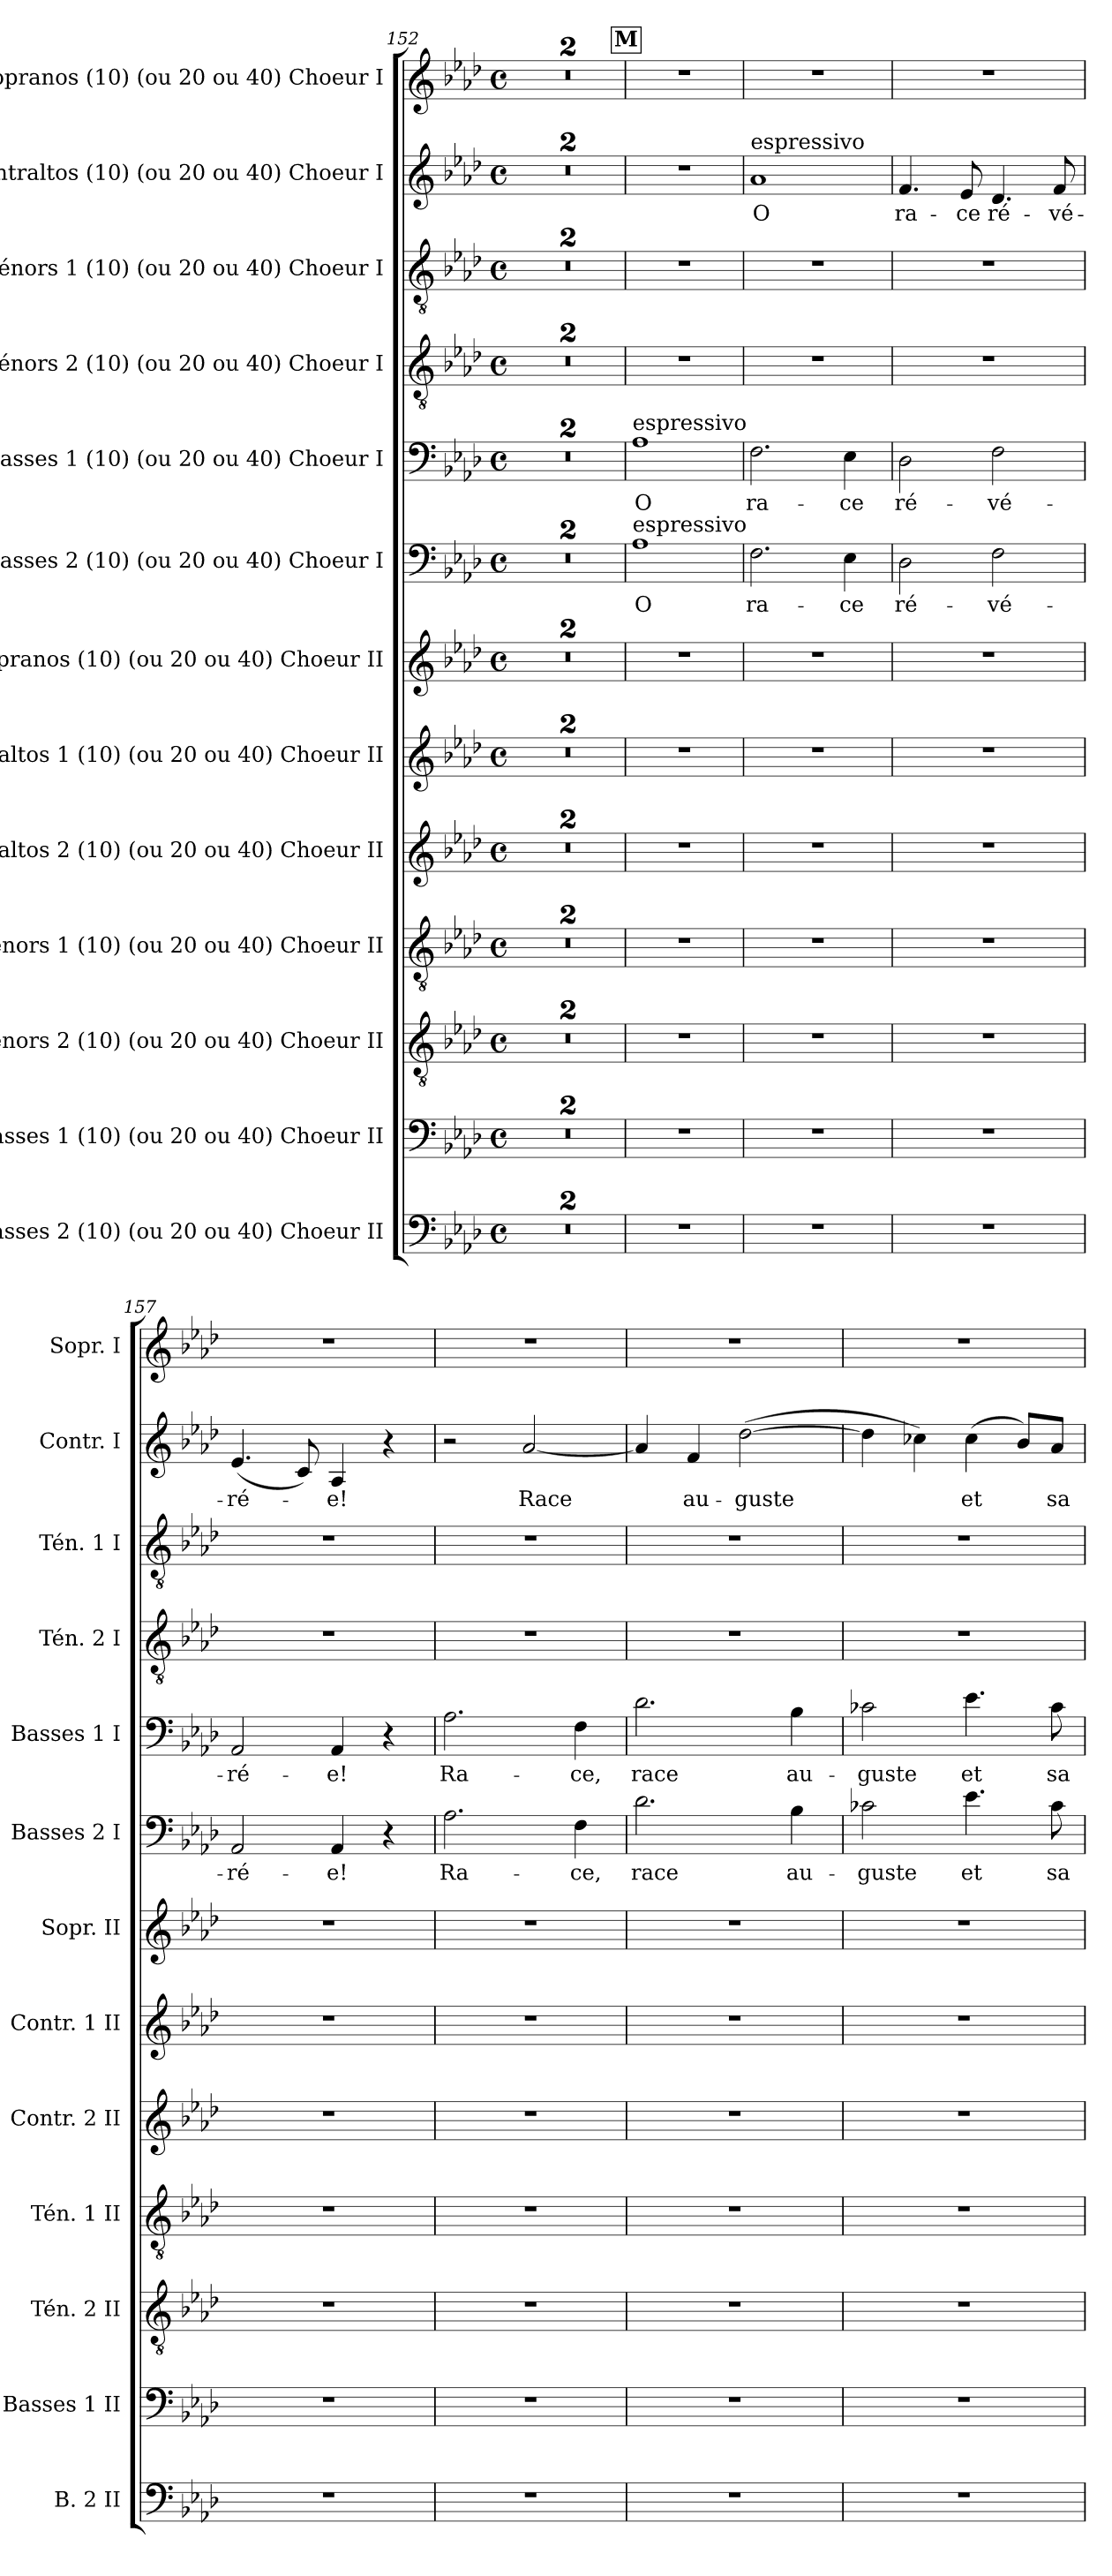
**kern	**kern	**kern	**kern	**kern	**kern	**kern	**kern	**text	**kern	**text	**kern	**kern	**kern	**text	**kern
*part13	*part12	*part11	*part10	*part9	*part8	*part7	*part6	*part6	*part5	*part5	*part4	*part3	*part2	*part2	*part1
*staff13	*staff12	*staff11	*staff10	*staff9	*staff8	*staff7	*staff6	*staff6	*staff5	*staff5	*staff4	*staff3	*staff2	*staff2	*staff1
*I"Basses 2 (10) (ou 20 ou 40) Choeur II	*I"Basses 1 (10) (ou 20 ou 40) Choeur II	*I"Ténors 2 (10) (ou 20 ou 40) Choeur II	*I"Ténors 1 (10) (ou 20 ou 40) Choeur II	*I"Contraltos 2 (10) (ou 20 ou 40) Choeur II	*I"Contraltos 1 (10) (ou 20 ou 40) Choeur II	*I"Sopranos (10) (ou 20 ou 40) Choeur II	*I"Basses 2 (10) (ou 20 ou 40) Choeur I	*	*I"Basses 1 (10) (ou 20 ou 40) Choeur I	*	*I"Ténors 2 (10) (ou 20 ou 40) Choeur I	*I"Ténors 1 (10) (ou 20 ou 40) Choeur I	*I"Contraltos (10) (ou 20 ou 40) Choeur I	*	*I"Sopranos (10) (ou 20 ou 40) Choeur I
*I'B. 2 II	*I'Basses 1 II	*I'Tén. 2 II	*I'Tén. 1 II	*I'Contr. 2 II	*I'Contr. 1 II	*I'Sopr. II	*I'Basses 2 I	*	*I'Basses 1 I	*	*I'Tén. 2 I	*I'Tén. 1 I	*I'Contr. I	*	*I'Sopr. I
*clefF4	*clefF4	*clefGv2	*clefGv2	*clefG2	*clefG2	*clefG2	*clefF4	*	*clefF4	*	*clefGv2	*clefGv2	*clefG2	*	*clefG2
*k[b-e-a-d-]	*k[b-e-a-d-]	*k[b-e-a-d-]	*k[b-e-a-d-]	*k[b-e-a-d-]	*k[b-e-a-d-]	*k[b-e-a-d-]	*k[b-e-a-d-]	*	*k[b-e-a-d-]	*	*k[b-e-a-d-]	*k[b-e-a-d-]	*k[b-e-a-d-]	*	*k[b-e-a-d-]
*M4/4	*M4/4	*M4/4	*M4/4	*M4/4	*M4/4	*M4/4	*M4/4	*	*M4/4	*	*M4/4	*M4/4	*M4/4	*	*M4/4
*met(c)	*met(c)	*met(c)	*met(c)	*met(c)	*met(c)	*met(c)	*met(c)	*	*met(c)	*	*met(c)	*met(c)	*met(c)	*	*met(c)
=152	=152	=152	=152	=152	=152	=152	=152	=152	=152	=152	=152	=152	=152	=152	=152
1r	1r	1r	1r	1r	1r	1r	1r	.	1r	.	1r	1r	1r	.	1r
=153	=153	=153	=153	=153	=153	=153	=153	=153	=153	=153	=153	=153	=153	=153	=153
1r	1r	1r	1r	1r	1r	1r	1r	.	1r	.	1r	1r	1r	.	1r
!!LO:REH:place=s1:a:B:fs=14:t=M
=154	=154	=154	=154	=154	=154	=154	=154	=154	=154	=154	=154	=154	=154	=154	=154
!	!	!	!	!	!	!	!	!	!LO:TX:a:t=espressivo	!	!	!	!	!	!
!	!	!	!	!	!	!	!LO:TX:a:t=espressivo	!	!	!	!	!	!	!	!
!	!	!	!	!	!	!	!	!LO:LY:b	!	!LO:LY:b	!	!	!	!	!
1r	1r	1r	1r	1r	1r	1r	1A-	O	1A-	O	1r	1r	1r	.	1r
=155	=155	=155	=155	=155	=155	=155	=155	=155	=155	=155	=155	=155	=155	=155	=155
!	!	!	!	!	!	!	!	!	!	!	!	!	!LO:TX:a:t=espressivo	!	!
!	!	!	!	!	!	!	!	!LO:LY:b	!	!LO:LY:b	!	!	!	!LO:LY:b	!
1r	1r	1r	1r	1r	1r	1r	2.F\	ra-	2.F\	ra-	1r	1r	1a-	O	1r
!	!	!	!	!	!	!	!	!LO:LY:b	!	!LO:LY:b	!	!	!	!	!
.	.	.	.	.	.	.	4E-\	-ce	4E-\	-ce	.	.	.	.	.
=156	=156	=156	=156	=156	=156	=156	=156	=156	=156	=156	=156	=156	=156	=156	=156
!	!	!	!	!	!	!	!	!LO:LY:b	!	!LO:LY:b	!	!	!	!LO:LY:b	!
1r	1r	1r	1r	1r	1r	1r	2D-\	ré-	2D-\	ré-	1r	1r	4.f/	ra-	1r
!	!	!	!	!	!	!	!	!	!	!	!	!	!	!LO:LY:b	!
.	.	.	.	.	.	.	.	.	.	.	.	.	8e-/	-ce	.
!	!	!	!	!	!	!	!	!LO:LY:b	!	!LO:LY:b	!	!	!	!LO:LY:b	!
.	.	.	.	.	.	.	2F\	-vé-	2F\	-vé-	.	.	4.d-/	ré-	.
!	!	!	!	!	!	!	!	!	!	!	!	!	!	!LO:LY:b	!
.	.	.	.	.	.	.	.	.	.	.	.	.	8f/	-vé-	.
=157	=157	=157	=157	=157	=157	=157	=157	=157	=157	=157	=157	=157	=157	=157	=157
!	!	!	!	!	!	!	!	!LO:LY:b	!	!LO:LY:b	!	!	!	!LO:LY:b	!
1r	1r	1r	1r	1r	1r	1r	2AA-/	-ré-	2AA-/	-ré-	1r	1r	(<4.e-/	-ré-	1r
.	.	.	.	.	.	.	.	.	.	.	.	.	8c/)	.	.
!	!	!	!	!	!	!	!	!LO:LY:b	!	!LO:LY:b	!	!	!	!LO:LY:b	!
.	.	.	.	.	.	.	4AA-/	-e!	4AA-/	-e!	.	.	4A-/	-e!	.
.	.	.	.	.	.	.	4r	.	4r	.	.	.	4r	.	.
=158	=158	=158	=158	=158	=158	=158	=158	=158	=158	=158	=158	=158	=158	=158	=158
!	!	!	!	!	!	!	!	!LO:LY:b	!	!LO:LY:b	!	!	!	!	!
1r	1r	1r	1r	1r	1r	1r	2.A-\	Ra-	2.A-\	Ra-	1r	1r	2r	.	1r
!	!	!	!	!	!	!	!	!	!	!	!	!	!	!LO:LY:b	!
.	.	.	.	.	.	.	.	.	.	.	.	.	[2a-/	Race	.
!	!	!	!	!	!	!	!	!LO:LY:b	!	!LO:LY:b	!	!	!	!	!
.	.	.	.	.	.	.	4F\	-ce,	4F\	-ce,	.	.	.	.	.
=159	=159	=159	=159	=159	=159	=159	=159	=159	=159	=159	=159	=159	=159	=159	=159
!	!	!	!	!	!	!	!	!LO:LY:b	!	!LO:LY:b	!	!	!	!	!
1r	1r	1r	1r	1r	1r	1r	2.d-\	race	2.d-\	race	1r	1r	4a-/]	.	1r
!	!	!	!	!	!	!	!	!	!	!	!	!	!	!LO:LY:b	!
.	.	.	.	.	.	.	.	.	.	.	.	.	4f/	au-	.
!	!	!	!	!	!	!	!	!	!	!	!	!	!	!LO:LY:b	!
.	.	.	.	.	.	.	.	.	.	.	.	.	(>[2dd-\	-guste	.
!	!	!	!	!	!	!	!	!LO:LY:b	!	!LO:LY:b	!	!	!	!	!
.	.	.	.	.	.	.	4B-\	au-	4B-\	au-	.	.	.	.	.
!!LO:PB:g=z
=160	=160	=160	=160	=160	=160	=160	=160	=160	=160	=160	=160	=160	=160	=160	=160
!	!	!	!	!	!	!	!	!LO:LY:b	!	!LO:LY:b	!	!	!	!	!
1r	1r	1r	1r	1r	1r	1r	2c-X\	-guste	2c-X\	-guste	1r	1r	4dd-\]	.	1r
.	.	.	.	.	.	.	.	.	.	.	.	.	4cc-X\)	.	.
!	!	!	!	!	!	!	!	!LO:LY:b	!	!LO:LY:b	!	!	!	!LO:LY:b	!
.	.	.	.	.	.	.	4.e-\	et	4.e-\	et	.	.	(>4cc-\	et	.
.	.	.	.	.	.	.	.	.	.	.	.	.	8b-/L)	.	.
!	!	!	!	!	!	!	!	!LO:LY:b	!	!LO:LY:b	!	!	!	!LO:LY:b	!
.	.	.	.	.	.	.	8c-\	sa-	8c-\	sa-	.	.	8a-/J	sa-	.
=	=	=	=	=	=	=	=	=	=	=	=	=	=	=	=
*-	*-	*-	*-	*-	*-	*-	*-	*-	*-	*-	*-	*-	*-	*-	*-
